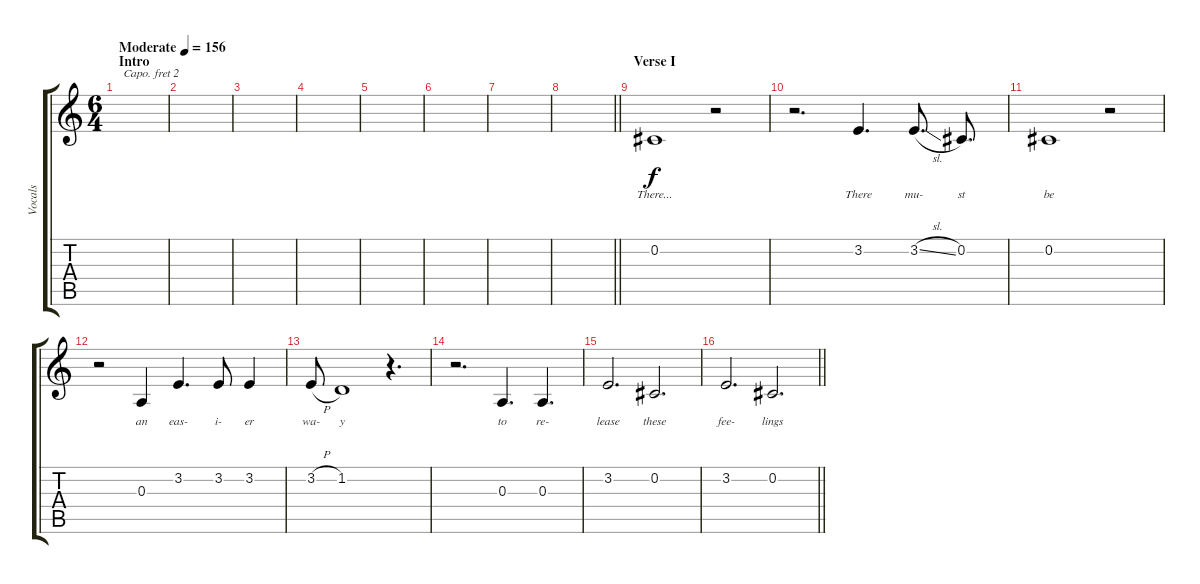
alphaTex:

\track ("Vocals" "Vocals") {instrument lead6voice}
\staff {score tabs}
\capo 2
\tuning (E4 B3 G3 D3 A2 E2) {hide}
\ts (6 4)
\section ("" "Intro")
\tempo (156 "Moderate")
\clef g2
\ks c
|
|
|
|
|
|
|
\barLineRight lightlight
|
\section ("" "Verse I")
0.2.1{lyrics (0 "There...") lyrics (1 "") lyrics (2 "") lyrics (3 "") lyrics (4 "")} r.2 |
r.2{d} 3.2.4{d lyrics (0 "There") lyrics (1 "") lyrics (2 "") lyrics (3 "") lyrics (4 "")} 3.2{sl}.8{d lyrics (0 "mu-") lyrics (1 "") lyrics (2 "") lyrics (3 "") lyrics (4 "")} 0.2.8{d lyrics (0 "st") lyrics (1 "") lyrics (2 "") lyrics (3 "") lyrics (4 "")} |
0.2.1{lyrics (0 "be") lyrics (1 "") lyrics (2 "") lyrics (3 "") lyrics (4 "")} r.2 |
r.2 0.3.4{lyrics (0 "an") lyrics (1 "") lyrics (2 "") lyrics (3 "") lyrics (4 "")} 3.2.4{d lyrics (0 "eas-") lyrics (1 "") lyrics (2 "") lyrics (3 "") lyrics (4 "")} 3.2.8{lyrics (0 "i-") lyrics (1 "") lyrics (2 "") lyrics (3 "") lyrics (4 "")} 3.2.4{lyrics (0 "er") lyrics (1 "") lyrics (2 "") lyrics (3 "") lyrics (4 "")} |
3.2{h}.8{lyrics (0 "wa-") lyrics (1 "") lyrics (2 "") lyrics (3 "") lyrics (4 "")} 1.2.1{lyrics (0 "y") lyrics (1 "") lyrics (2 "") lyrics (3 "") lyrics (4 "")} r.4{d} |
r.2{d} 0.3.4{d lyrics (0 "to") lyrics (1 "") lyrics (2 "") lyrics (3 "") lyrics (4 "")} 0.3.4{d lyrics (0 "re-") lyrics (1 "") lyrics (2 "") lyrics (3 "") lyrics (4 "")} |
3.2.2{d lyrics (0 "lease") lyrics (1 "") lyrics (2 "") lyrics (3 "") lyrics (4 "")} 0.2.2{d lyrics (0 "these") lyrics (1 "") lyrics (2 "") lyrics (3 "") lyrics (4 "")} |
\barLineRight lightlight
3.2.2{d lyrics (0 "fee-") lyrics (1 "") lyrics (2 "") lyrics (3 "") lyrics (4 "")} 0.2.2{d lyrics (0 "lings") lyrics (1 "") lyrics (2 "") lyrics (3 "") lyrics (4 "")}
